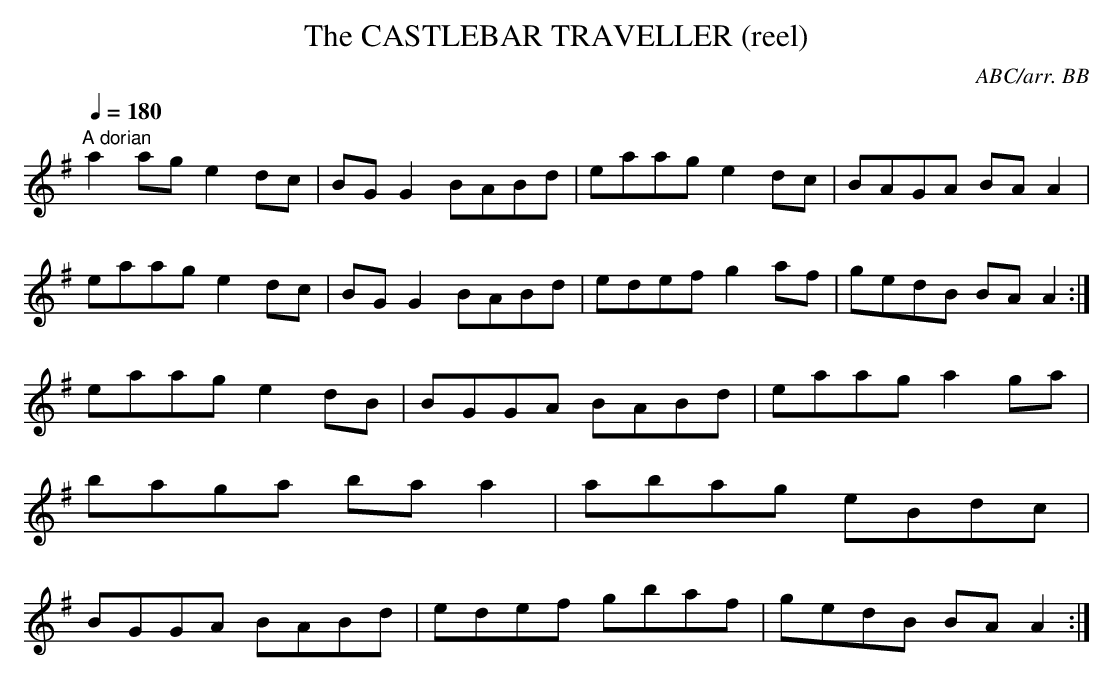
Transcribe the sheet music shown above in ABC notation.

X:1
T:CASTLEBAR TRAVELLER (reel), The\
C:ABC/arr. BB\
Q:1/4=180\
M:4/4\
L:1/8\
K:G\
"A dorian"\
a2ag e2dc|BGG2 BABd|eaag e2dc|BAGA BAA2|\
eaag e2 dc|BGG2 BABd|edef g2af|gedB BAA2 :|\
eaag e2 dB|BGGA BABd|eaag a2ga|baga baa2|\
abag eBdc|BGGA BABd|edef gbaf|gedB BAA2 :|\
\
\
